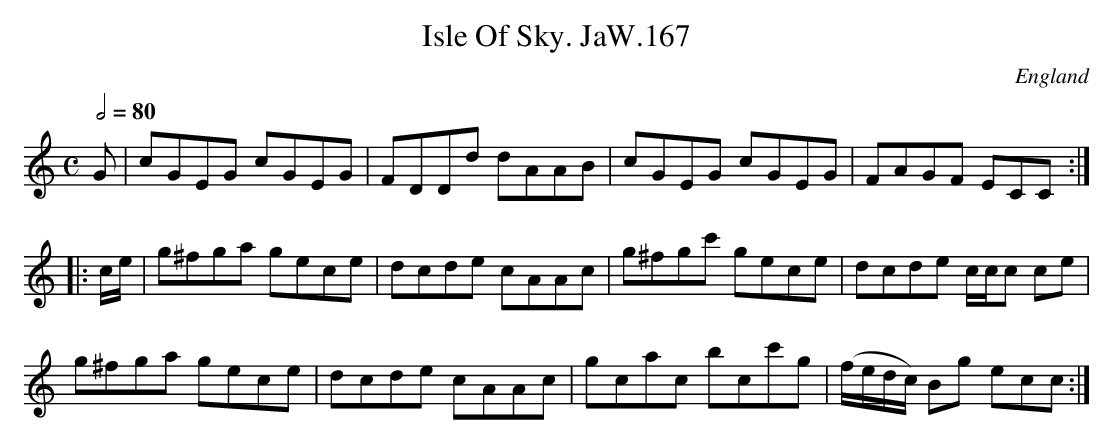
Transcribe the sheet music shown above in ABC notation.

X:1
T:Isle Of Sky. JaW.167
M:C
L:1/8
Q:1/2=80
O:England
K:C major
G|cGEG cGEG|FDDd dAAB|cGEG cGEG|FAGF ECC:|!
|:c/e/|g^fga gece|dcde cAAc|g^fgc' gece|dcde c/c/c ce|!
g^fga gece|dcde cAAc|gcac bcc'g|(f/e/d/c/) Bg ecc:|
